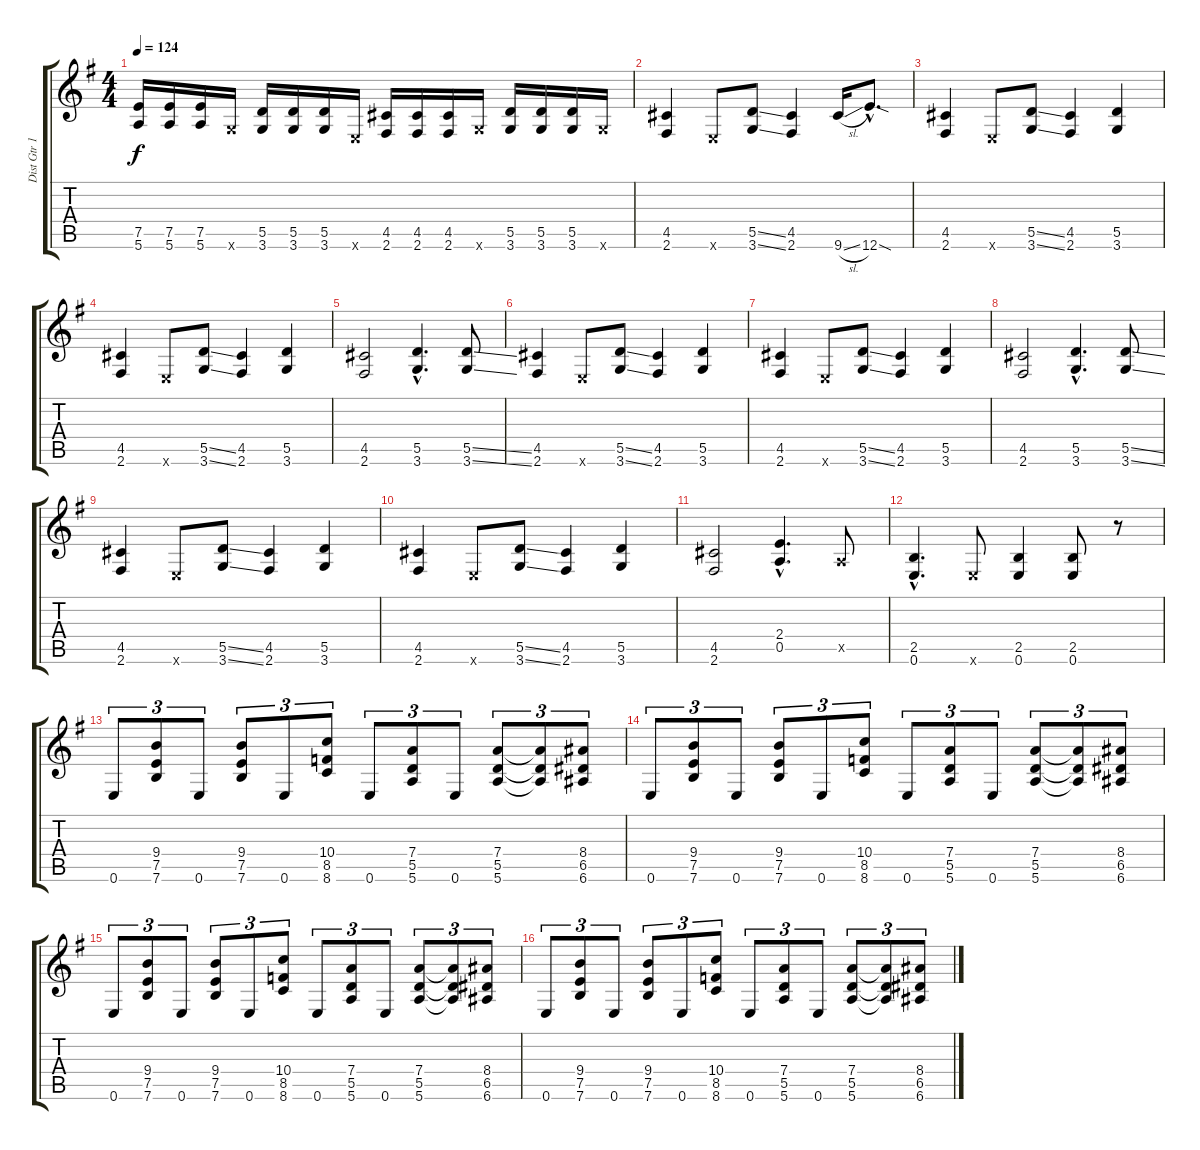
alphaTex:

\track ("Dist Gtr 1" "Dist Gtr 1") {instrument distortionguitar}
\staff {score tabs}
\tuning (E4 B3 G3 D3 A2 E2) {hide}
\ts (4 4)
\tempo 124
\clef g2
\ks g
(7.5 5.6).16{dy f} (7.5 5.6).16 (7.5 5.6).16 3.6{x}.16 (5.5 3.6).16 (5.5 3.6).16 (5.5 3.6).16 0.6{x}.16 (4.5 2.6).16 (4.5 2.6).16 (4.5 2.6).16 3.6{x}.16 (5.5 3.6).16 (5.5 3.6).16 (5.5 3.6).16 3.6{x}.16 |
(4.5 2.6).4 0.6{x}.8 (5.5{ss} 3.6{ss}).8 (4.5 2.6).4 9.6{sl}.16 12.6{sod hac}.8{d} |
(4.5 2.6).4 0.6{x}.8 (5.5{ss} 3.6{ss}).8 (4.5 2.6).4 (5.5 3.6).4 |
(4.5 2.6).4 0.6{x}.8 (5.5{ss} 3.6{ss}).8 (4.5 2.6).4 (5.5 3.6).4 |
(4.5 2.6).2 (5.5{hac} 3.6{hac}).4{d} (5.5{ss} 3.6{ss}).8 |
(4.5 2.6).4 0.6{x}.8 (5.5{ss} 3.6{ss}).8 (4.5 2.6).4 (5.5 3.6).4 |
(4.5 2.6).4 0.6{x}.8 (5.5{ss} 3.6{ss}).8 (4.5 2.6).4 (5.5 3.6).4 |
(4.5 2.6).2 (5.5{hac} 3.6{hac}).4{d} (5.5{ss} 3.6{ss}).8 |
(4.5 2.6).4 0.6{x}.8 (5.5{ss} 3.6{ss}).8 (4.5 2.6).4 (5.5 3.6).4 |
(4.5 2.6).4 0.6{x}.8 (5.5{ss} 3.6{ss}).8 (4.5 2.6).4 (5.5 3.6).4 |
(4.5 2.6).2 (2.4{hac} 0.5{hac}).4{d} 0.5{x}.8 |
(2.5{hac} 0.6{hac}).4{d} 0.6{x}.8 (2.5 0.6).4 (2.5 0.6).8 r.8 |
0.6.8{tu (3 2)} (9.4 7.5 7.6).8{tu (3 2)} 0.6.8{tu (3 2)} (9.4 7.5 7.6).8{tu (3 2)} 0.6.8{tu (3 2)} (10.4 8.5 8.6).8{tu (3 2)} 0.6.8{tu (3 2)} (7.4 5.5 5.6).8{tu (3 2)} 0.6.8{tu (3 2)} (7.4 5.5 5.6).8{tu (3 2)} (7.4{t} 5.5{t} 5.6{t}).8{tu (3 2)} (8.4 6.5 6.6).8{tu (3 2)} |
0.6.8{tu (3 2)} (9.4 7.5 7.6).8{tu (3 2)} 0.6.8{tu (3 2)} (9.4 7.5 7.6).8{tu (3 2)} 0.6.8{tu (3 2)} (10.4 8.5 8.6).8{tu (3 2)} 0.6.8{tu (3 2)} (7.4 5.5 5.6).8{tu (3 2)} 0.6.8{tu (3 2)} (7.4 5.5 5.6).8{tu (3 2)} (7.4{t} 5.5{t} 5.6{t}).8{tu (3 2)} (8.4 6.5 6.6).8{tu (3 2)} |
0.6.8{tu (3 2)} (9.4 7.5 7.6).8{tu (3 2)} 0.6.8{tu (3 2)} (9.4 7.5 7.6).8{tu (3 2)} 0.6.8{tu (3 2)} (10.4 8.5 8.6).8{tu (3 2)} 0.6.8{tu (3 2)} (7.4 5.5 5.6).8{tu (3 2)} 0.6.8{tu (3 2)} (7.4 5.5 5.6).8{tu (3 2)} (7.4{t} 5.5{t} 5.6{t}).8{tu (3 2)} (8.4 6.5 6.6).8{tu (3 2)} |
0.6.8{tu (3 2)} (9.4 7.5 7.6).8{tu (3 2)} 0.6.8{tu (3 2)} (9.4 7.5 7.6).8{tu (3 2)} 0.6.8{tu (3 2)} (10.4 8.5 8.6).8{tu (3 2)} 0.6.8{tu (3 2)} (7.4 5.5 5.6).8{tu (3 2)} 0.6.8{tu (3 2)} (7.4 5.5 5.6).8{tu (3 2)} (7.4{t} 5.5{t} 5.6{t}).8{tu (3 2)} (8.4 6.5 6.6).8{tu (3 2)}
